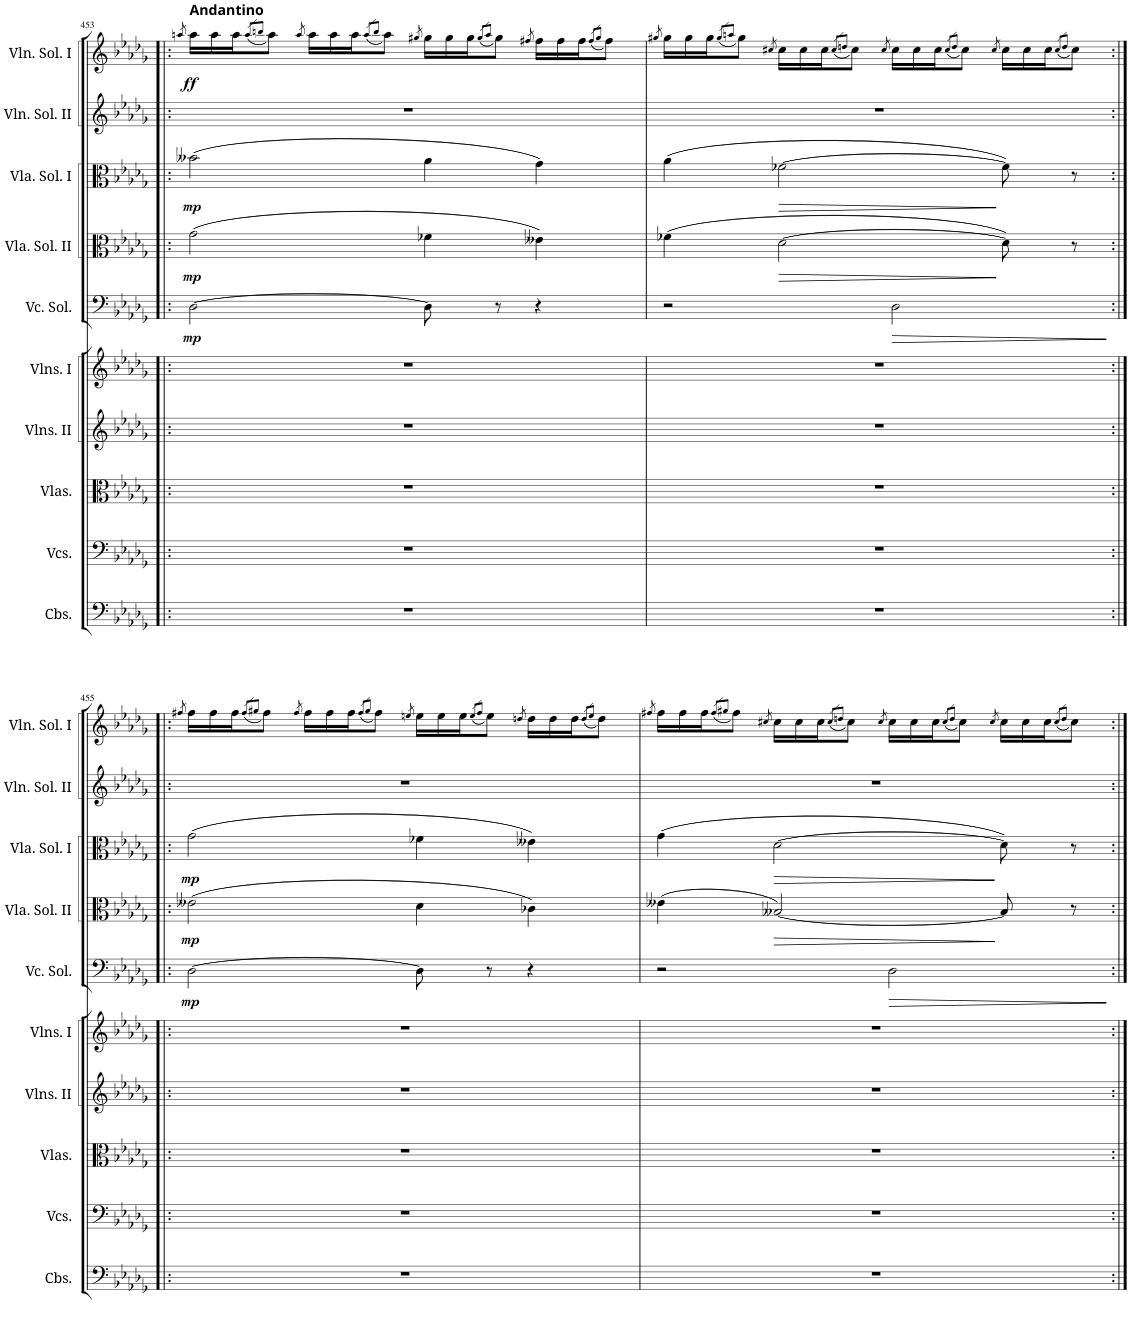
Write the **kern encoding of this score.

**kern	**kern	**kern	**kern	**kern	**kern	**dynam	**kern	**dynam	**kern	**dynam	**kern	**kern	**dynam
*part10	*part9	*part8	*part7	*part6	*part5	*part5	*part4	*part4	*part3	*part3	*part2	*part1	*part1
*staff10	*staff9	*staff8	*staff7	*staff6	*staff5	*staff5	*staff4	*staff4	*staff3	*staff3	*staff2	*staff1	*staff1
*I"Contrabasses	*I"Violoncellos	*I"Violas	*I"Violins II	*I"Violins I	*I"Violoncello Solo	*	*I"Viola Solo II	*	*I"Viola Solo I	*	*I"Violin Solo II	*I"Violin Solo I	*
*I'Cbs.	*I'Vcs.	*I'Vlas.	*I'Vlns. II	*I'Vlns. I	*I'Vc. Sol.	*	*I'Vla. Sol. II	*	*I'Vla. Sol. I	*	*I'Vln. Sol. II	*I'Vln. Sol. I	*
!!LO:PB:g=z
*clefF4	*clefF4	*clefC3	*clefG2	*clefG2	*clefF4	*	*clefC3	*	*clefC3	*	*clefG2	*clefG2	*
*Trd7c12	*	*	*	*	*	*	*	*	*	*	*	*	*
*k[b-e-a-d-g-]	*k[b-e-a-d-g-]	*k[b-e-a-d-g-]	*k[b-e-a-d-g-]	*k[b-e-a-d-g-]	*k[b-e-a-d-g-]	*	*k[b-e-a-d-g-]	*	*k[b-e-a-d-g-]	*	*k[b-e-a-d-g-]	*k[b-e-a-d-g-]	*
*M4/4	*M4/4	*M4/4	*M4/4	*M4/4	*M4/4	*	*M4/4	*	*M4/4	*	*M4/4	*M4/4	*
*met(c)	*met(c)	*met(c)	*met(c)	*met(c)	*met(c)	*	*met(c)	*	*met(c)	*	*met(c)	*met(c)	*
=453!|:	=453!|:	=453!|:	=453!|:	=453!|:	=453!|:	=453!|:	=453!|:	=453!|:	=453!|:	=453!|:	=453!|:	=453!|:	=453!|:
.	.	.	.	.	.	.	.	.	.	.	.	8qaan/	.
*	*	*	*	*	*	*	*	*	*	*	*	*Xtuplet	*
!	!	!	!	!	!	!	!	!	!	!	!	!LO:TX:a:B:t=Andantino	!
!	!	!	!	!	!	!LO:DY:b	!	!LO:DY:b	!	!LO:DY:b	!	!	!LO:DY:b
1r	1r	1r	1r	1r	[2D-\	mp	(2g-\	mp	(2b--X\	mp	1r	24aa\LL	ff
.	.	.	.	.	.	.	.	.	.	.	.	24aa\	.
.	.	.	.	.	.	.	.	.	.	.	.	24aa\J	.
.	.	.	.	.	.	.	.	.	.	.	.	(8qaa/L	.
.	.	.	.	.	.	.	.	.	.	.	.	8qbbn/J	.
.	.	.	.	.	.	.	.	.	.	.	.	8aa\J)	.
.	.	.	.	.	.	.	.	.	.	.	.	8qaa/	.
.	.	.	.	.	.	.	.	.	.	.	.	24aa\LL	.
.	.	.	.	.	.	.	.	.	.	.	.	24aa\	.
.	.	.	.	.	.	.	.	.	.	.	.	24aa\J	.
.	.	.	.	.	.	.	.	.	.	.	.	(8qaa/L	.
.	.	.	.	.	.	.	.	.	.	.	.	8qbb/J	.
.	.	.	.	.	.	.	.	.	.	.	.	8aa\J)	.
.	.	.	.	.	.	.	.	.	.	.	.	8qgg#X/	.
.	.	.	.	.	8D-\]	.	4f-X\	.	4a-\	.	.	24gg#\LL	.
.	.	.	.	.	.	.	.	.	.	.	.	24gg#\	.
.	.	.	.	.	.	.	.	.	.	.	.	24gg#\J	.
.	.	.	.	.	.	.	.	.	.	.	.	(8qgg#/L	.
.	.	.	.	.	.	.	.	.	.	.	.	8qaa/J	.
.	.	.	.	.	8r	.	.	.	.	.	.	8gg#\J)	.
.	.	.	.	.	.	.	.	.	.	.	.	8qff#X/	.
.	.	.	.	.	4r	.	4e--X\)	.	4g-\)	.	.	24ff#\LL	.
.	.	.	.	.	.	.	.	.	.	.	.	24ff#\	.
.	.	.	.	.	.	.	.	.	.	.	.	24ff#\J	.
.	.	.	.	.	.	.	.	.	.	.	.	(8qff#/L	.
.	.	.	.	.	.	.	.	.	.	.	.	8qgg#/J	.
.	.	.	.	.	.	.	.	.	.	.	.	8ff#\J)	.
=454	=454	=454	=454	=454	=454	=454	=454	=454	=454	=454	=454	=454	=454
.	.	.	.	.	.	.	.	.	.	.	.	8qgg#X/	.
1r	1r	1r	1r	1r	2r	.	(4f-X\	.	(4a-\	.	1r	24gg#\LL	.
.	.	.	.	.	.	.	.	.	.	.	.	24gg#\	.
.	.	.	.	.	.	.	.	.	.	.	.	24gg#\J	.
.	.	.	.	.	.	.	.	.	.	.	.	(8qgg#/L	.
.	.	.	.	.	.	.	.	.	.	.	.	8qaan/J	.
.	.	.	.	.	.	.	.	.	.	.	.	8gg#\J)	.
.	.	.	.	.	.	.	.	.	.	.	.	8qcc#X/	.
!	!	!	!	!	!	!	!	!LO:HP:b	!	!LO:HP:b	!	!	!
.	.	.	.	.	.	.	[2d-\	>	[2f-X\	>	.	24cc#\LL	.
.	.	.	.	.	.	.	.	.	.	.	.	24cc#\	.
.	.	.	.	.	.	.	.	.	.	.	.	24cc#\J	.
.	.	.	.	.	.	.	.	.	.	.	.	(8qcc#/L	.
.	.	.	.	.	.	.	.	.	.	.	.	8qddn/J	.
.	.	.	.	.	.	.	.	.	.	.	.	8cc#\J)	.
.	.	.	.	.	.	.	.	.	.	.	.	8qcc#/	.
!	!	!	!	!	!	!LO:HP:b	!	!	!	!	!	!	!
.	.	.	.	.	2D-\	>	.	.	.	.	.	24cc#\LL	.
.	.	.	.	.	.	.	.	.	.	.	.	24cc#\	.
.	.	.	.	.	.	.	.	.	.	.	.	24cc#\J	.
.	.	.	.	.	.	.	.	.	.	.	.	(8qcc#/L	.
.	.	.	.	.	.	.	.	.	.	.	.	8qdd/J	.
.	.	.	.	.	.	.	.	.	.	.	.	8cc#\J)	.
.	.	.	.	.	.	.	.	.	.	.	.	8qcc#/	.
.	.	.	.	.	.	.	8d-\])	]	8f-\])	]	.	24cc#\LL	.
.	.	.	.	.	.	.	.	.	.	.	.	24cc#\	.
.	.	.	.	.	.	.	.	.	.	.	.	24cc#\J	.
.	.	.	.	.	.	.	.	.	.	.	.	(8qcc#/L	.
.	.	.	.	.	.	.	.	.	.	.	.	8qdd/J	.
.	.	.	.	.	.	.	8r	.	8r	.	.	8cc#\J)	.
.	.	.	.	.	.	]	.	.	.	.	.	.	.
!!LO:LB:g=z
=455:|!|:	=455:|!|:	=455:|!|:	=455:|!|:	=455:|!|:	=455:|!|:	=455:|!|:	=455:|!|:	=455:|!|:	=455:|!|:	=455:|!|:	=455:|!|:	=455:|!|:	=455:|!|:
.	.	.	.	.	.	.	.	.	.	.	.	8qff#X/	.
!	!	!	!	!	!	!LO:DY:b	!	!LO:DY:b	!	!LO:DY:b	!	!	!
1r	1r	1r	1r	1r	[2D-\	mp	(2e--X\	mp	(2g-\	mp	1r	24ff#\LL	.
.	.	.	.	.	.	.	.	.	.	.	.	24ff#\	.
.	.	.	.	.	.	.	.	.	.	.	.	24ff#\J	.
.	.	.	.	.	.	.	.	.	.	.	.	(8qff#/L	.
.	.	.	.	.	.	.	.	.	.	.	.	8qgg#X/J	.
.	.	.	.	.	.	.	.	.	.	.	.	8ff#\J)	.
.	.	.	.	.	.	.	.	.	.	.	.	8qff#/	.
.	.	.	.	.	.	.	.	.	.	.	.	24ff#\LL	.
.	.	.	.	.	.	.	.	.	.	.	.	24ff#\	.
.	.	.	.	.	.	.	.	.	.	.	.	24ff#\J	.
.	.	.	.	.	.	.	.	.	.	.	.	(8qff#/L	.
.	.	.	.	.	.	.	.	.	.	.	.	8qgg#/J	.
.	.	.	.	.	.	.	.	.	.	.	.	8ff#\J)	.
.	.	.	.	.	.	.	.	.	.	.	.	8qeen/	.
.	.	.	.	.	8D-\]	.	4d-\	.	4f-X\	.	.	24ee\LL	.
.	.	.	.	.	.	.	.	.	.	.	.	24ee\	.
.	.	.	.	.	.	.	.	.	.	.	.	24ee\J	.
.	.	.	.	.	.	.	.	.	.	.	.	(8qee/L	.
.	.	.	.	.	.	.	.	.	.	.	.	8qff#/J	.
.	.	.	.	.	8r	.	.	.	.	.	.	8ee\J)	.
.	.	.	.	.	.	.	.	.	.	.	.	8qddn/	.
.	.	.	.	.	4r	.	4c-X\)	.	4e--X\)	.	.	24dd\LL	.
.	.	.	.	.	.	.	.	.	.	.	.	24dd\	.
.	.	.	.	.	.	.	.	.	.	.	.	24dd\J	.
.	.	.	.	.	.	.	.	.	.	.	.	(8qdd/L	.
.	.	.	.	.	.	.	.	.	.	.	.	8qee/J	.
.	.	.	.	.	.	.	.	.	.	.	.	8dd\J)	.
=456	=456	=456	=456	=456	=456	=456	=456	=456	=456	=456	=456	=456	=456
.	.	.	.	.	.	.	.	.	.	.	.	8qff#X/	.
1r	1r	1r	1r	1r	2r	.	(4e--X\	.	(4g-\	.	1r	24ff#\LL	.
.	.	.	.	.	.	.	.	.	.	.	.	24ff#\	.
.	.	.	.	.	.	.	.	.	.	.	.	24ff#\J	.
.	.	.	.	.	.	.	.	.	.	.	.	(8qff#/L	.
.	.	.	.	.	.	.	.	.	.	.	.	8qgg#X/J	.
.	.	.	.	.	.	.	.	.	.	.	.	8ff#\J)	.
.	.	.	.	.	.	.	.	.	.	.	.	8qcc#X/	.
!	!	!	!	!	!	!	!	!LO:HP:b	!	!LO:HP:b	!	!	!
.	.	.	.	.	.	.	[2B--X/)	>	[2d-\	>	.	24cc#\LL	.
.	.	.	.	.	.	.	.	.	.	.	.	24cc#\	.
.	.	.	.	.	.	.	.	.	.	.	.	24cc#\J	.
.	.	.	.	.	.	.	.	.	.	.	.	(8qcc#/L	.
.	.	.	.	.	.	.	.	.	.	.	.	8qddn/J	.
.	.	.	.	.	.	.	.	.	.	.	.	8cc#\J)	.
.	.	.	.	.	.	.	.	.	.	.	.	8qcc#/	.
!	!	!	!	!	!	!LO:HP:b	!	!	!	!	!	!	!
.	.	.	.	.	2D-\	>	.	.	.	.	.	24cc#\LL	.
.	.	.	.	.	.	.	.	.	.	.	.	24cc#\	.
.	.	.	.	.	.	.	.	.	.	.	.	24cc#\J	.
.	.	.	.	.	.	.	.	.	.	.	.	(8qcc#/L	.
.	.	.	.	.	.	.	.	.	.	.	.	8qdd/J	.
.	.	.	.	.	.	.	.	.	.	.	.	8cc#\J)	.
.	.	.	.	.	.	.	.	.	.	.	.	8qcc#/	.
.	.	.	.	.	.	.	8B--/]	]	8d-\])	]	.	24cc#\LL	.
.	.	.	.	.	.	.	.	.	.	.	.	24cc#\	.
.	.	.	.	.	.	.	.	.	.	.	.	24cc#\J	.
.	.	.	.	.	.	.	.	.	.	.	.	(8qcc#/L	.
.	.	.	.	.	.	.	.	.	.	.	.	8qdd/J	.
.	.	.	.	.	.	.	8r	.	8r	.	.	8cc#\J)	.
.	.	.	.	.	.	]	.	.	.	.	.	.	.
=:|!	=:|!	=:|!	=:|!	=:|!	=:|!	=:|!	=:|!	=:|!	=:|!	=:|!	=:|!	=:|!	=:|!
*-	*-	*-	*-	*-	*-	*-	*-	*-	*-	*-	*-	*-	*-
